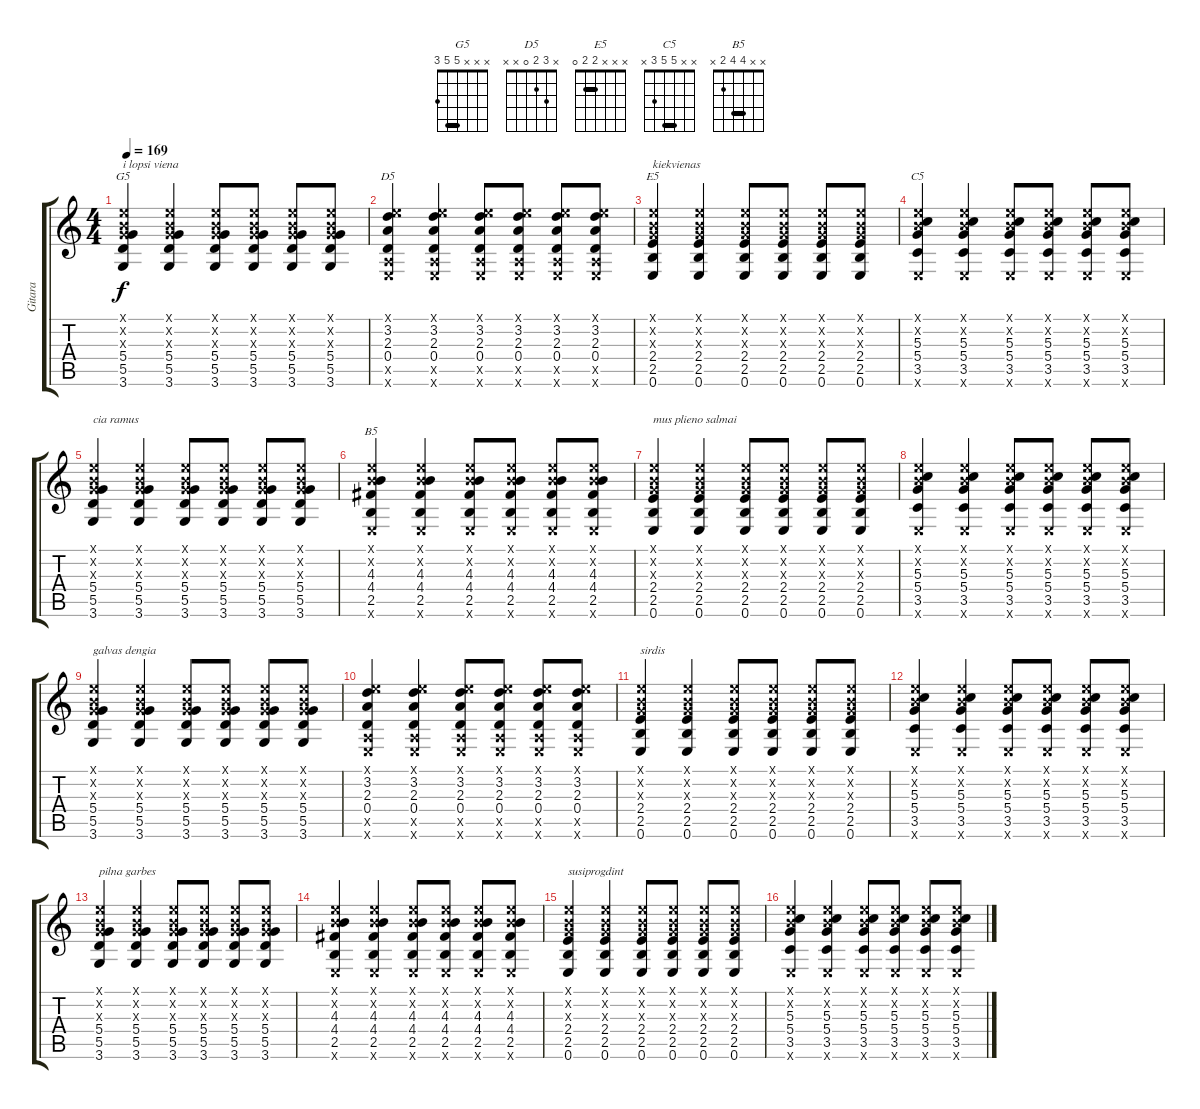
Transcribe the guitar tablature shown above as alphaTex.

\track ("Gitara" "Gitara") {instrument acousticguitarsteel}
\staff {score tabs}
\tuning (E4 B3 G3 D3 A2 E2) {hide}
\chord ("G5" x x x 5 5 3) {barre 5}
\chord ("D5" x 3 2 0 x x)
\chord ("E5" x x x 2 2 0) {barre 2}
\chord ("C5" x x 5 5 3 x) {barre 5}
\chord ("B5" x x 4 4 2 x) {barre 4}
\ts (4 4)
\tempo 169
\clef g2
\ks c
(0.1{x} 0.2{x} 0.3{x} 5.4 5.5 3.6).4{ch "G5" txt "i lopsi viena" dy f} (0.1{x} 0.2{x} 0.3{x} 5.4 5.5 3.6).4 (0.1{x} 0.2{x} 0.3{x} 5.4 5.5 3.6).8 (0.1{x} 0.2{x} 0.3{x} 5.4 5.5 3.6).8 (0.1{x} 0.2{x} 0.3{x} 5.4 5.5 3.6).8 (0.1{x} 0.2{x} 0.3{x} 5.4 5.5 3.6).8 |
(0.1{x} 3.2 2.3 0.4 0.5{x} 0.6{x}).4{ch "D5"} (0.1{x} 3.2 2.3 0.4 0.5{x} 0.6{x}).4 (0.1{x} 3.2 2.3 0.4 0.5{x} 0.6{x}).8 (0.1{x} 3.2 2.3 0.4 0.5{x} 0.6{x}).8 (0.1{x} 3.2 2.3 0.4 0.5{x} 0.6{x}).8 (0.1{x} 3.2 2.3 0.4 0.5{x} 0.6{x}).8 |
(0.1{x} 0.2{x} 0.3{x} 2.4 2.5 0.6).4{ch "E5" txt "kiekvienas"} (0.1{x} 0.2{x} 0.3{x} 2.4 2.5 0.6).4 (0.1{x} 0.2{x} 0.3{x} 2.4 2.5 0.6).8 (0.1{x} 0.2{x} 0.3{x} 2.4 2.5 0.6).8 (0.1{x} 0.2{x} 0.3{x} 2.4 2.5 0.6).8 (0.1{x} 0.2{x} 0.3{x} 2.4 2.5 0.6).8 |
(0.1{x} 0.2{x} 5.3 5.4 3.5 0.6{x}).4{ch "C5"} (0.1{x} 0.2{x} 5.3 5.4 3.5 0.6{x}).4 (0.1{x} 0.2{x} 5.3 5.4 3.5 0.6{x}).8 (0.1{x} 0.2{x} 5.3 5.4 3.5 0.6{x}).8 (0.1{x} 0.2{x} 5.3 5.4 3.5 0.6{x}).8 (0.1{x} 0.2{x} 5.3 5.4 3.5 0.6{x}).8 |
(0.1{x} 0.2{x} 0.3{x} 5.4 5.5 3.6).4{txt "cia ramus"} (0.1{x} 0.2{x} 0.3{x} 5.4 5.5 3.6).4 (0.1{x} 0.2{x} 0.3{x} 5.4 5.5 3.6).8 (0.1{x} 0.2{x} 0.3{x} 5.4 5.5 3.6).8 (0.1{x} 0.2{x} 0.3{x} 5.4 5.5 3.6).8 (0.1{x} 0.2{x} 0.3{x} 5.4 5.5 3.6).8 |
(0.1{x} 0.2{x} 4.3 4.4 2.5 0.6{x}).4{ch "B5"} (0.1{x} 0.2{x} 4.3 4.4 2.5 0.6{x}).4 (0.1{x} 0.2{x} 4.3 4.4 2.5 0.6{x}).8 (0.1{x} 0.2{x} 4.3 4.4 2.5 0.6{x}).8 (0.1{x} 0.2{x} 4.3 4.4 2.5 0.6{x}).8 (0.1{x} 0.2{x} 4.3 4.4 2.5 0.6{x}).8 |
(0.1{x} 0.2{x} 0.3{x} 2.4 2.5 0.6).4{txt "mus plieno salmai"} (0.1{x} 0.2{x} 0.3{x} 2.4 2.5 0.6).4 (0.1{x} 0.2{x} 0.3{x} 2.4 2.5 0.6).8 (0.1{x} 0.2{x} 0.3{x} 2.4 2.5 0.6).8 (0.1{x} 0.2{x} 0.3{x} 2.4 2.5 0.6).8 (0.1{x} 0.2{x} 0.3{x} 2.4 2.5 0.6).8 |
(0.1{x} 0.2{x} 5.3 5.4 3.5 0.6{x}).4 (0.1{x} 0.2{x} 5.3 5.4 3.5 0.6{x}).4 (0.1{x} 0.2{x} 5.3 5.4 3.5 0.6{x}).8 (0.1{x} 0.2{x} 5.3 5.4 3.5 0.6{x}).8 (0.1{x} 0.2{x} 5.3 5.4 3.5 0.6{x}).8 (0.1{x} 0.2{x} 5.3 5.4 3.5 0.6{x}).8 |
(0.1{x} 0.2{x} 0.3{x} 5.4 5.5 3.6).4{txt "galvas dengia"} (0.1{x} 0.2{x} 0.3{x} 5.4 5.5 3.6).4 (0.1{x} 0.2{x} 0.3{x} 5.4 5.5 3.6).8 (0.1{x} 0.2{x} 0.3{x} 5.4 5.5 3.6).8 (0.1{x} 0.2{x} 0.3{x} 5.4 5.5 3.6).8 (0.1{x} 0.2{x} 0.3{x} 5.4 5.5 3.6).8 |
(0.1{x} 3.2 2.3 0.4 0.5{x} 0.6{x}).4 (0.1{x} 3.2 2.3 0.4 0.5{x} 0.6{x}).4 (0.1{x} 3.2 2.3 0.4 0.5{x} 0.6{x}).8 (0.1{x} 3.2 2.3 0.4 0.5{x} 0.6{x}).8 (0.1{x} 3.2 2.3 0.4 0.5{x} 0.6{x}).8 (0.1{x} 3.2 2.3 0.4 0.5{x} 0.6{x}).8 |
(0.1{x} 0.2{x} 0.3{x} 2.4 2.5 0.6).4{txt "sirdis"} (0.1{x} 0.2{x} 0.3{x} 2.4 2.5 0.6).4 (0.1{x} 0.2{x} 0.3{x} 2.4 2.5 0.6).8 (0.1{x} 0.2{x} 0.3{x} 2.4 2.5 0.6).8 (0.1{x} 0.2{x} 0.3{x} 2.4 2.5 0.6).8 (0.1{x} 0.2{x} 0.3{x} 2.4 2.5 0.6).8 |
(0.1{x} 0.2{x} 5.3 5.4 3.5 0.6{x}).4 (0.1{x} 0.2{x} 5.3 5.4 3.5 0.6{x}).4 (0.1{x} 0.2{x} 5.3 5.4 3.5 0.6{x}).8 (0.1{x} 0.2{x} 5.3 5.4 3.5 0.6{x}).8 (0.1{x} 0.2{x} 5.3 5.4 3.5 0.6{x}).8 (0.1{x} 0.2{x} 5.3 5.4 3.5 0.6{x}).8 |
(0.1{x} 0.2{x} 0.3{x} 5.4 5.5 3.6).4{txt "pilna garbes"} (0.1{x} 0.2{x} 0.3{x} 5.4 5.5 3.6).4 (0.1{x} 0.2{x} 0.3{x} 5.4 5.5 3.6).8 (0.1{x} 0.2{x} 0.3{x} 5.4 5.5 3.6).8 (0.1{x} 0.2{x} 0.3{x} 5.4 5.5 3.6).8 (0.1{x} 0.2{x} 0.3{x} 5.4 5.5 3.6).8 |
(0.1{x} 0.2{x} 4.3 4.4 2.5 0.6{x}).4 (0.1{x} 0.2{x} 4.3 4.4 2.5 0.6{x}).4 (0.1{x} 0.2{x} 4.3 4.4 2.5 0.6{x}).8 (0.1{x} 0.2{x} 4.3 4.4 2.5 0.6{x}).8 (0.1{x} 0.2{x} 4.3 4.4 2.5 0.6{x}).8 (0.1{x} 0.2{x} 4.3 4.4 2.5 0.6{x}).8 |
(0.1{x} 0.2{x} 0.3{x} 2.4 2.5 0.6).4{txt "susiprogdint"} (0.1{x} 0.2{x} 0.3{x} 2.4 2.5 0.6).4 (0.1{x} 0.2{x} 0.3{x} 2.4 2.5 0.6).8 (0.1{x} 0.2{x} 0.3{x} 2.4 2.5 0.6).8 (0.1{x} 0.2{x} 0.3{x} 2.4 2.5 0.6).8 (0.1{x} 0.2{x} 0.3{x} 2.4 2.5 0.6).8 |
(0.1{x} 0.2{x} 5.3 5.4 3.5 0.6{x}).4 (0.1{x} 0.2{x} 5.3 5.4 3.5 0.6{x}).4 (0.1{x} 0.2{x} 5.3 5.4 3.5 0.6{x}).8 (0.1{x} 0.2{x} 5.3 5.4 3.5 0.6{x}).8 (0.1{x} 0.2{x} 5.3 5.4 3.5 0.6{x}).8 (0.1{x} 0.2{x} 5.3 5.4 3.5 0.6{x}).8
